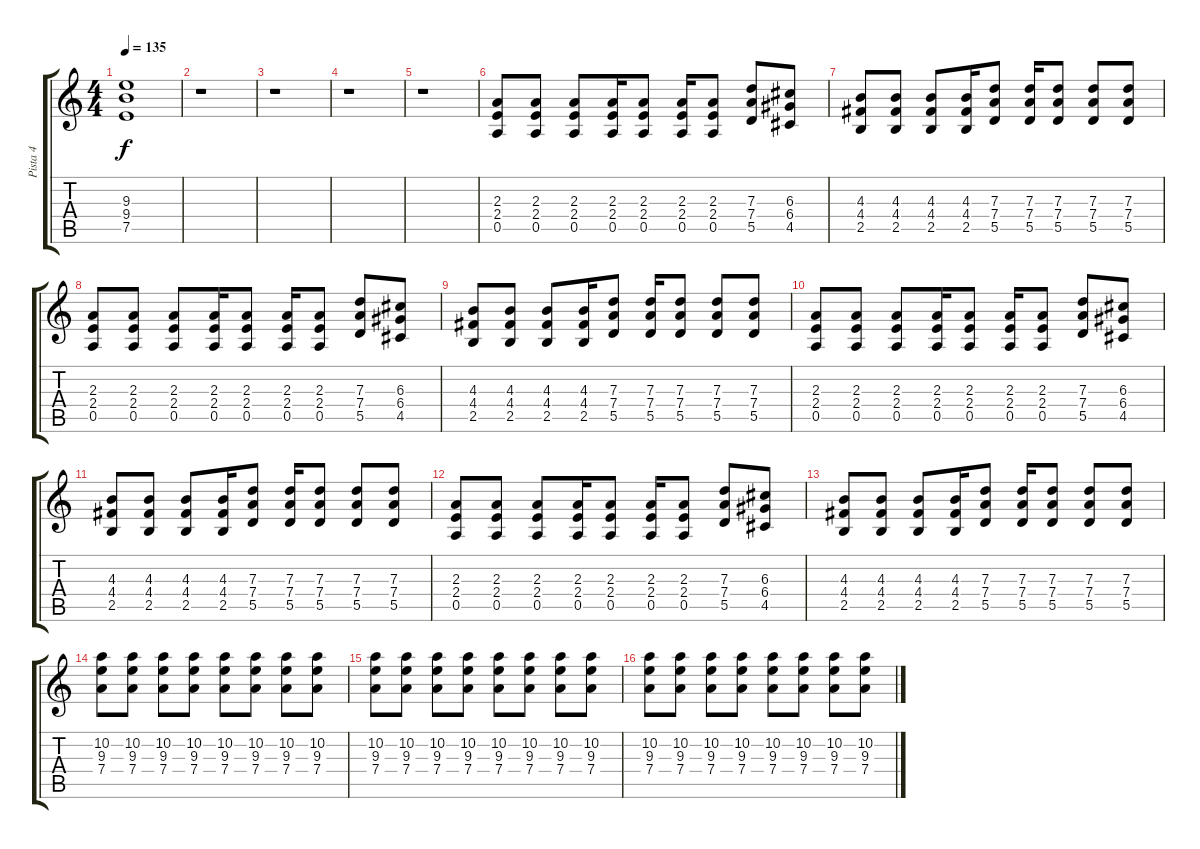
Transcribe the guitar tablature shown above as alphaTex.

\track ("Pista 4" "Pista 4") {instrument overdrivenguitar}
\staff {score tabs}
\tuning (E4 B3 G3 D3 A2 E2) {hide}
\ts (4 4)
\tempo 135
\clef g2
\ks c
(9.3 9.4 7.5).1{dy f} |
r.1 |
r.1 |
r.1 |
r.1 |
(2.3 2.4 0.5).8 (2.3 2.4 0.5).8 (2.3 2.4 0.5).8 (2.3 2.4 0.5).16 (2.3 2.4 0.5).8 (2.3 2.4 0.5).16 (2.3 2.4 0.5).8 (7.3 7.4 5.5).8 (6.3 6.4 4.5).8 |
(4.3 4.4 2.5).8 (4.3 4.4 2.5).8 (4.3 4.4 2.5).8 (4.3 4.4 2.5).16 (7.3 7.4 5.5).8 (7.3 7.4 5.5).16 (7.3 7.4 5.5).8 (7.3 7.4 5.5).8 (7.3 7.4 5.5).8 |
(2.3 2.4 0.5).8 (2.3 2.4 0.5).8 (2.3 2.4 0.5).8 (2.3 2.4 0.5).16 (2.3 2.4 0.5).8 (2.3 2.4 0.5).16 (2.3 2.4 0.5).8 (7.3 7.4 5.5).8 (6.3 6.4 4.5).8 |
(4.3 4.4 2.5).8 (4.3 4.4 2.5).8 (4.3 4.4 2.5).8 (4.3 4.4 2.5).16 (7.3 7.4 5.5).8 (7.3 7.4 5.5).16 (7.3 7.4 5.5).8 (7.3 7.4 5.5).8 (7.3 7.4 5.5).8 |
(2.3 2.4 0.5).8 (2.3 2.4 0.5).8 (2.3 2.4 0.5).8 (2.3 2.4 0.5).16 (2.3 2.4 0.5).8 (2.3 2.4 0.5).16 (2.3 2.4 0.5).8 (7.3 7.4 5.5).8 (6.3 6.4 4.5).8 |
(4.3 4.4 2.5).8 (4.3 4.4 2.5).8 (4.3 4.4 2.5).8 (4.3 4.4 2.5).16 (7.3 7.4 5.5).8 (7.3 7.4 5.5).16 (7.3 7.4 5.5).8 (7.3 7.4 5.5).8 (7.3 7.4 5.5).8 |
(2.3 2.4 0.5).8 (2.3 2.4 0.5).8 (2.3 2.4 0.5).8 (2.3 2.4 0.5).16 (2.3 2.4 0.5).8 (2.3 2.4 0.5).16 (2.3 2.4 0.5).8 (7.3 7.4 5.5).8 (6.3 6.4 4.5).8 |
(4.3 4.4 2.5).8 (4.3 4.4 2.5).8 (4.3 4.4 2.5).8 (4.3 4.4 2.5).16 (7.3 7.4 5.5).8 (7.3 7.4 5.5).16 (7.3 7.4 5.5).8 (7.3 7.4 5.5).8 (7.3 7.4 5.5).8 |
(10.2 9.3 7.4).8 (10.2 9.3 7.4).8 (10.2 9.3 7.4).8 (10.2 9.3 7.4).8 (10.2 9.3 7.4).8 (10.2 9.3 7.4).8 (10.2 9.3 7.4).8 (10.2 9.3 7.4).8 |
(10.2 9.3 7.4).8 (10.2 9.3 7.4).8 (10.2 9.3 7.4).8 (10.2 9.3 7.4).8 (10.2 9.3 7.4).8 (10.2 9.3 7.4).8 (10.2 9.3 7.4).8 (10.2 9.3 7.4).8 |
(10.2 9.3 7.4).8 (10.2 9.3 7.4).8 (10.2 9.3 7.4).8 (10.2 9.3 7.4).8 (10.2 9.3 7.4).8 (10.2 9.3 7.4).8 (10.2 9.3 7.4).8 (10.2 9.3 7.4).8
